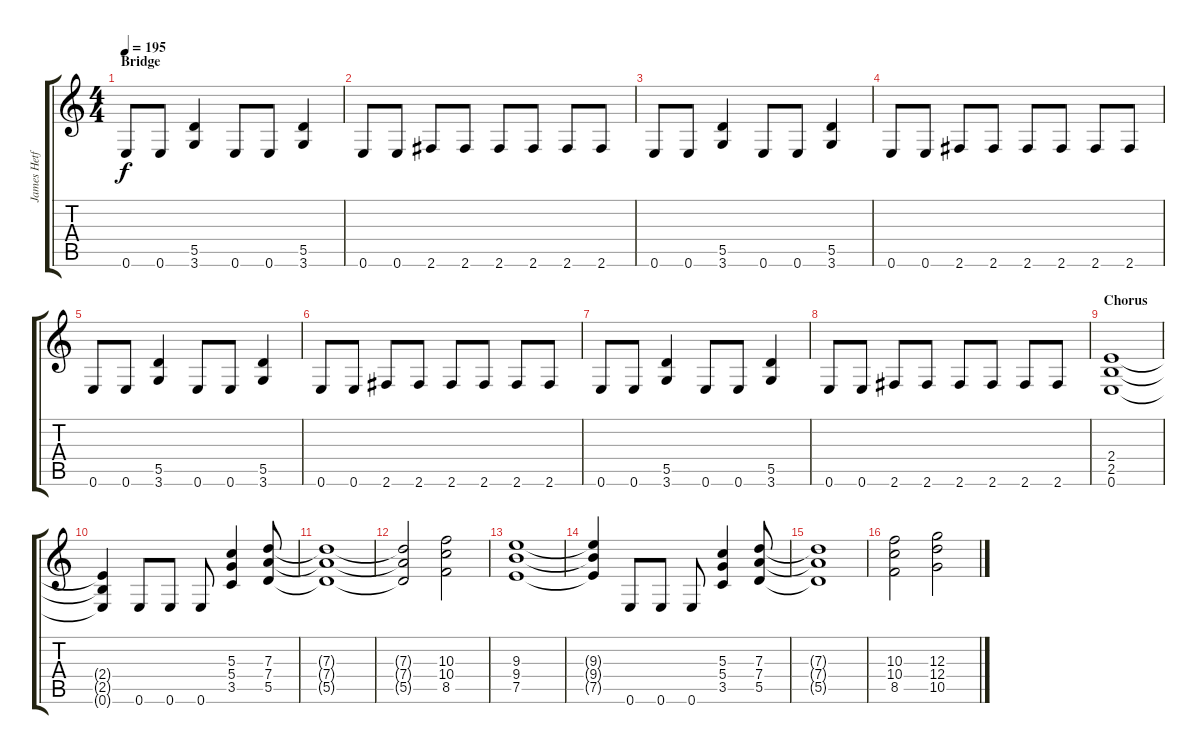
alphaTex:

\track ("James Hetfield (Guitar)" "James Hetf") {instrument distortionguitar}
\staff {score tabs}
\tuning (E4 B3 G3 D3 A2 E2) {hide}
\ts (4 4)
\section ("" "Bridge")
\tempo 195
\clef g2
\ks c
0.6.8{dy f} 0.6.8 (5.5 3.6).4 0.6.8 0.6.8 (5.5 3.6).4 |
0.6.8 0.6.8 2.6.8 2.6.8 2.6.8 2.6.8 2.6.8 2.6.8 |
0.6.8 0.6.8 (5.5 3.6).4 0.6.8 0.6.8 (5.5 3.6).4 |
0.6.8 0.6.8 2.6.8 2.6.8 2.6.8 2.6.8 2.6.8 2.6.8 |
0.6.8 0.6.8 (5.5 3.6).4 0.6.8 0.6.8 (5.5 3.6).4 |
0.6.8 0.6.8 2.6.8 2.6.8 2.6.8 2.6.8 2.6.8 2.6.8 |
0.6.8 0.6.8 (5.5 3.6).4 0.6.8 0.6.8 (5.5 3.6).4 |
0.6.8 0.6.8 2.6.8 2.6.8 2.6.8 2.6.8 2.6.8 2.6.8 |
\section ("" "Chorus")
(2.4 2.5 0.6).1 |
(2.4{t} 2.5{t} 0.6{t}).4 0.6.8 0.6.8 0.6.8 (5.3 5.4 3.5).4 (7.3 7.4 5.5).8 |
(7.3{t} 7.4{t} 5.5{t}).1 |
(7.3{t} 7.4{t} 5.5{t}).2 (10.3 10.4 8.5).2 |
(9.3 9.4 7.5).1 |
(9.3{t} 9.4{t} 7.5{t}).4 0.6.8 0.6.8 0.6.8 (5.3 5.4 3.5).4 (7.3 7.4 5.5).8 |
(7.3{t} 7.4{t} 5.5{t}).1 |
(10.3 10.4 8.5).2 (12.3 12.4 10.5).2
